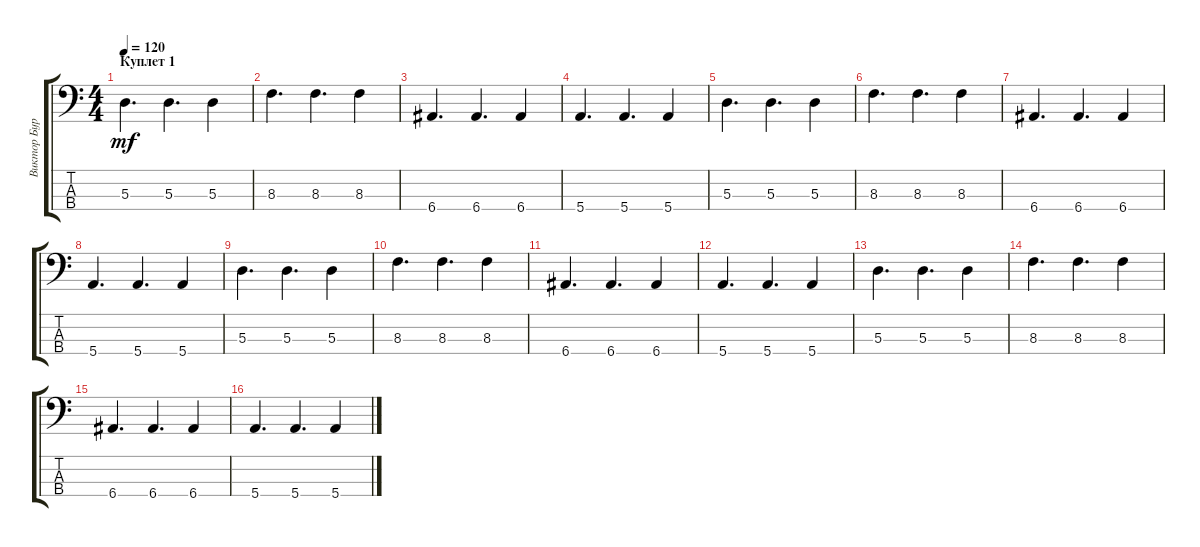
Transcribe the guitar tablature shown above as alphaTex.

\track ("Виктор Бурко" "Виктор Бур") {instrument electricbassfinger}
\staff {score tabs}
\tuning (G2 D2 A1 E1) {hide}
\ts (4 4)
\section ("" "Куплет 1")
\tempo 120
\clef f4
\ks c
5.3.4{d dy mf} 5.3.4{d} 5.3.4 |
8.3.4{d} 8.3.4{d} 8.3.4 |
6.4.4{d} 6.4.4{d} 6.4.4 |
5.4.4{d} 5.4.4{d} 5.4.4 |
5.3.4{d} 5.3.4{d} 5.3.4 |
8.3.4{d} 8.3.4{d} 8.3.4 |
6.4.4{d} 6.4.4{d} 6.4.4 |
5.4.4{d} 5.4.4{d} 5.4.4 |
5.3.4{d} 5.3.4{d} 5.3.4 |
8.3.4{d} 8.3.4{d} 8.3.4 |
6.4.4{d} 6.4.4{d} 6.4.4 |
5.4.4{d} 5.4.4{d} 5.4.4 |
5.3.4{d} 5.3.4{d} 5.3.4 |
8.3.4{d} 8.3.4{d} 8.3.4 |
6.4.4{d} 6.4.4{d} 6.4.4 |
5.4.4{d} 5.4.4{d} 5.4.4
